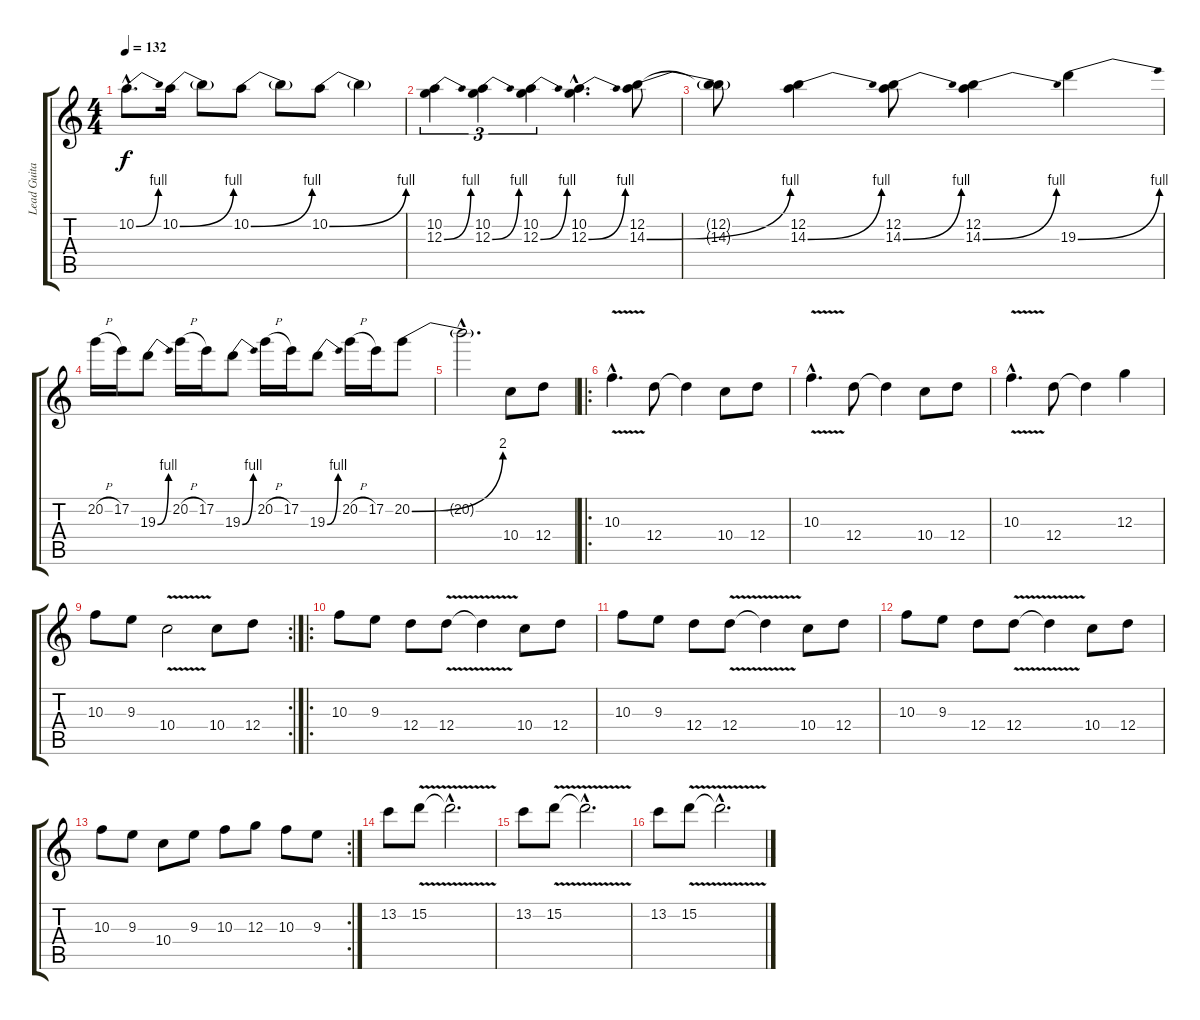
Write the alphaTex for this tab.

\track ("Lead Guitar" "Lead Guita") {instrument distortionguitar}
\staff {score tabs}
\tuning (E4 B3 G3 D3 A2 E2) {hide}
\ts (4 4)
\tempo 132
\clef g2
\ks c
10.2{be (bend 0 0 60 4) hac}.8{d dy f} 10.2{be (bend 0 0 60 4)}.16 10.2{t}.8 10.2{be (bend 0 0 60 4)}.8 10.2{t}.8 10.2{be (bend 0 0 60 4)}.8 10.2{t}.4 |
(10.2 12.3{be (bend 0 0 60 4)}).4{tu (3 2)} (10.2 12.3{be (bend 0 0 60 4)}).4{tu (3 2)} (10.2 12.3{be (bend 0 0 60 4)}).4{tu (3 2)} (10.2{hac} 12.3{be (bend 0 0 60 4) hac}).4{d} (12.2 14.3{be (bend 0 0 60 4)}).8 |
(12.2{t} 14.3{t}).8 (12.2 14.3{be (bend 0 0 60 4)}).4 (12.2 14.3{be (bend 0 0 60 4)}).8 (12.2 14.3{be (bend 0 0 60 4)}).4 19.3{be (bend 0 0 60 4)}.4 |
20.2{h}.16 17.2.16 19.3{be (bend 0 0 60 4)}.8 20.2{h}.16 17.2.16 19.3{be (bend 0 0 60 4)}.8 20.2{h}.16 17.2.16 19.3{be (bend 0 0 60 4)}.8 20.2{h}.16 17.2.16 20.2{be (bend 0 0 60 8)}.8 |
20.2{hac t}.2{d} 10.4.8 12.4.8 |
\ro
10.3{v hac}.4{d} 12.4.8 12.4{t}.4 10.4.8 12.4.8 |
10.3{v hac}.4{d} 12.4.8 12.4{t}.4 10.4.8 12.4.8 |
10.3{v hac}.4{d} 12.4.8 12.4{t}.4 12.3.4 |
\rc 2
10.3.8 9.3.8 10.4{v}.2 10.4.8 12.4.8 |
\ro
10.3.8 9.3.8 12.4.8 12.4{v}.8 12.4{t}.4 10.4.8 12.4.8 |
10.3.8 9.3.8 12.4.8 12.4{v}.8 12.4{t}.4 10.4.8 12.4.8 |
10.3.8 9.3.8 12.4.8 12.4{v}.8 12.4{t}.4 10.4.8 12.4.8 |
\rc 2
10.3.8 9.3.8 10.4.8 9.3.8 10.3.8 12.3.8 10.3.8 9.3.8 |
13.2.8 15.2{v}.8 15.2{hac t}.2{d} |
13.2.8 15.2{v}.8 15.2{hac t}.2{d} |
13.2.8 15.2{v}.8 15.2{hac t}.2{d}
